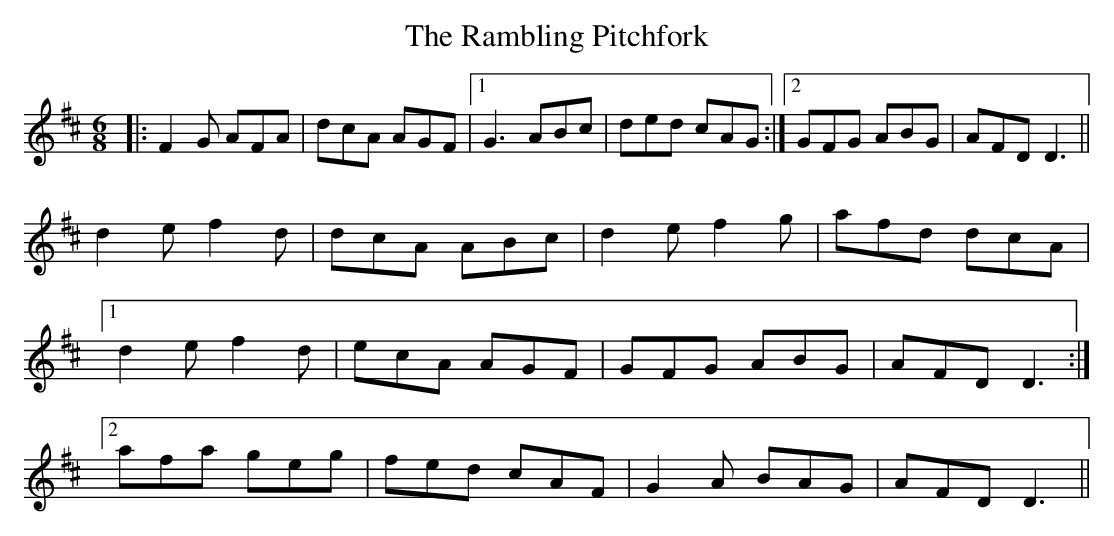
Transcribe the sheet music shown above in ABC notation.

X:1
T: The Rambling Pitchfork
M: 6/8
L: 1/8
K: Dmaj
|:F2G AFA|dcA AGF|1 G3 ABc|ded cAG:|2 GFG ABG|AFD D3||
d2e f2d|dcA ABc|d2e f2g|afd dcA|
[1 d2e f2d|ecA AGF|GFG ABG|AFD D3:|
[2 afa geg|fed cAF|G2A BAG|AFD D3||
